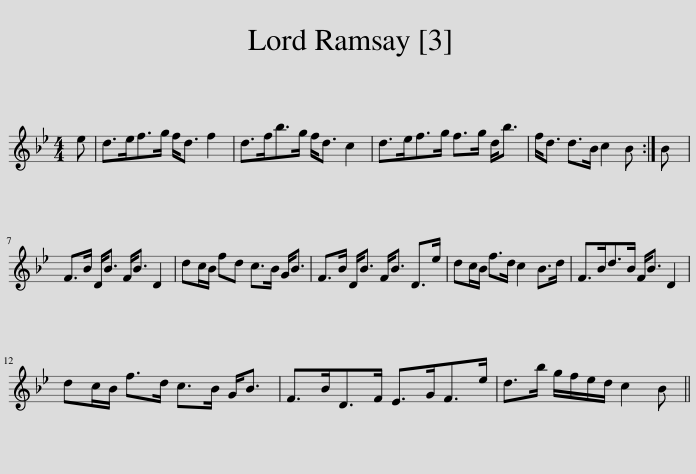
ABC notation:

X:1
L:1/8
M:4/4
I:linebreak $
K:Bb
V:1 treble
V:1
 e | d>ef>g f<d f2 | d>fb>g f<d c2 | d>ef>g f>g d<b | f<d d>B c2 B :| %5
 B |$ F>B D<B F<B D2 | dc/B/ fd c>B G<B | F>B D<B F<B D>e | dc/B/ f>d c2 B>d | %10
 F>Bd>B F<B D2 |$ dc/B/ f>d c>B G<B | F>BD>F E>GF>e | d>b g/f/e/d/ c2 B || %14
